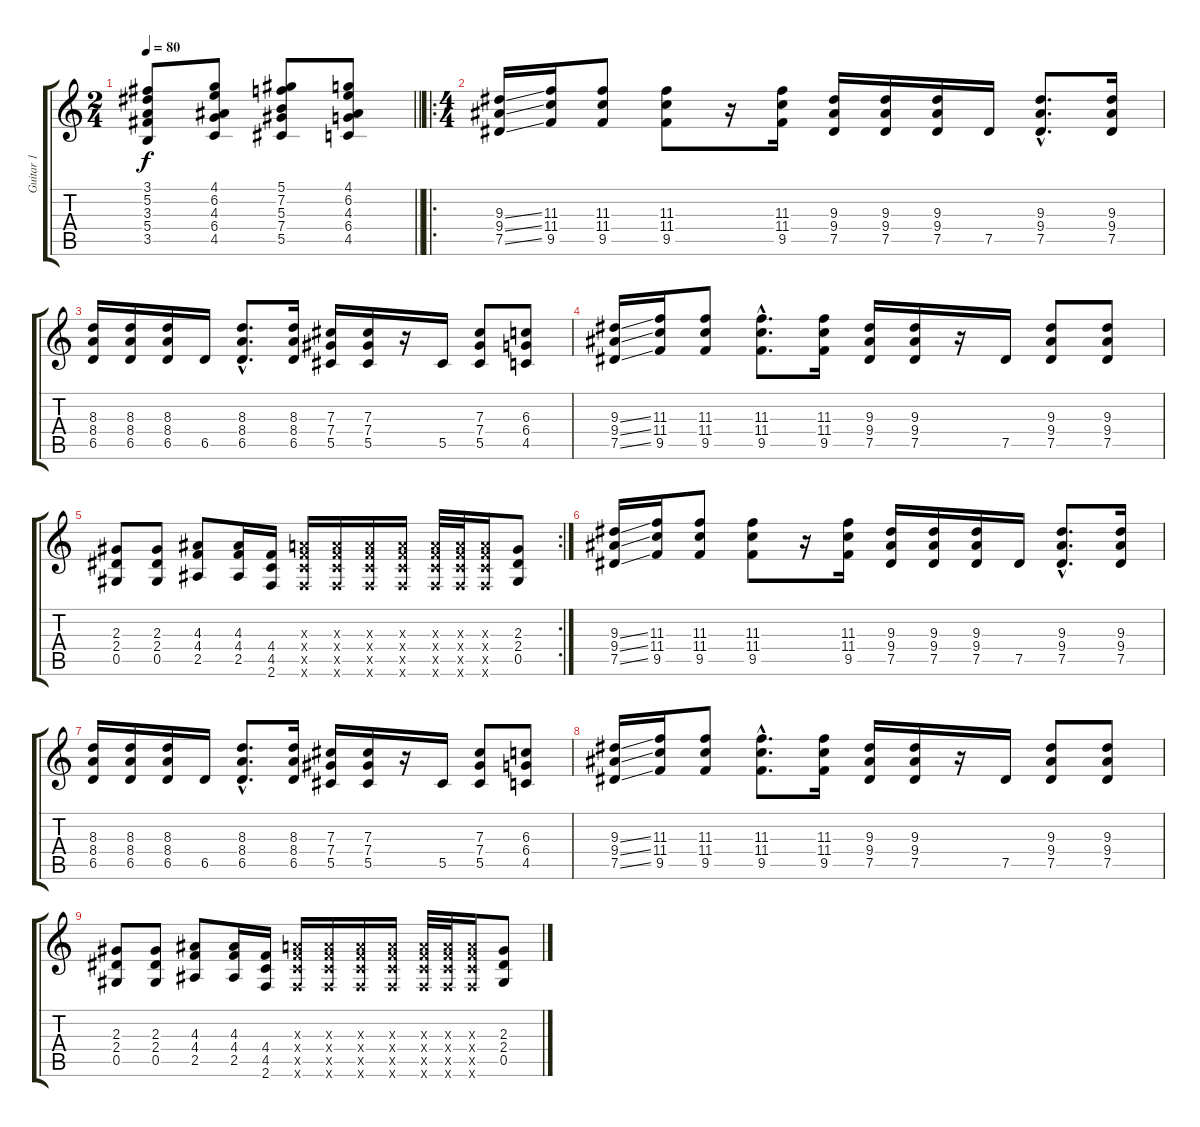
\track ("Guitar 1" "Guitar 1") {instrument overdrivenguitar}
\staff {score tabs}
\tuning (Eb4 Bb3 Gb3 Db3 Ab2 Eb2) {hide}
\ts (2 4)
\tempo 80
\clef g2
\barLineRight lightlight
\ks c
(3.1 5.2 3.3 5.4 3.5).8{dy f} (4.1 6.2 4.3 6.4 4.5).8 (5.1 7.2 5.3 7.4 5.5).8 (4.1 6.2 4.3 6.4 4.5).8 |
\ro
\ts (4 4)
(9.3{ss} 9.4{ss} 7.5{ss}).16 (11.3 11.4 9.5).16 (11.3 11.4 9.5).8 (11.3 11.4 9.5).8 r.16 (11.3 11.4 9.5).16 (9.3 9.4 7.5).16 (9.3 9.4 7.5).16 (9.3 9.4 7.5).16 7.5.16 (9.3{hac} 9.4{hac} 7.5{hac}).8{d} (9.3 9.4 7.5).16 |
(8.3 8.4 6.5).16 (8.3 8.4 6.5).16 (8.3 8.4 6.5).16 6.5.16 (8.3{hac} 8.4{hac} 6.5{hac}).8{d} (8.3 8.4 6.5).16 (7.3 7.4 5.5).16 (7.3 7.4 5.5).16 r.16 5.5.16 (7.3 7.4 5.5).8 (6.3 6.4 4.5).8 |
(9.3{ss} 9.4{ss} 7.5{ss}).16 (11.3 11.4 9.5).16 (11.3 11.4 9.5).8 (11.3{hac} 11.4{hac} 9.5{hac}).8{d} (11.3 11.4 9.5).16 (9.3 9.4 7.5).16 (9.3 9.4 7.5).16 r.16 7.5.16 (9.3 9.4 7.5).8 (9.3 9.4 7.5).8 |
\rc 2
(2.3 2.4 0.5).8 (2.3 2.4 0.5).8 (4.3 4.4 2.5).8 (4.3 4.4 2.5).16 (4.4 4.5 2.6).16 (3.3{x} 4.4{x} 4.5{x} 2.6{x}).16{volume 12} (3.3{x} 4.4{x} 4.5{x} 2.6{x}).16 (3.3{x} 4.4{x} 4.5{x} 2.6{x}).16 (3.3{x} 4.4{x} 4.5{x} 2.6{x}).16 (3.3{x} 4.4{x} 4.5{x} 2.6{x}).32 (3.3{x} 4.4{x} 4.5{x} 2.6{x}).32 (3.3{x} 4.4{x} 4.5{x} 2.6{x}).16 (2.3 2.4 0.5).8{volume 13 instrument overdrivenguitar} |
(9.3{ss} 9.4{ss} 7.5{ss}).16 (11.3 11.4 9.5).16 (11.3 11.4 9.5).8 (11.3 11.4 9.5).8 r.16 (11.3 11.4 9.5).16 (9.3 9.4 7.5).16 (9.3 9.4 7.5).16 (9.3 9.4 7.5).16 7.5.16 (9.3{hac} 9.4{hac} 7.5{hac}).8{d} (9.3 9.4 7.5).16 |
(8.3 8.4 6.5).16 (8.3 8.4 6.5).16 (8.3 8.4 6.5).16 6.5.16 (8.3{hac} 8.4{hac} 6.5{hac}).8{d} (8.3 8.4 6.5).16 (7.3 7.4 5.5).16 (7.3 7.4 5.5).16 r.16 5.5.16 (7.3 7.4 5.5).8 (6.3 6.4 4.5).8 |
(9.3{ss} 9.4{ss} 7.5{ss}).16 (11.3 11.4 9.5).16 (11.3 11.4 9.5).8 (11.3{hac} 11.4{hac} 9.5{hac}).8{d} (11.3 11.4 9.5).16 (9.3 9.4 7.5).16 (9.3 9.4 7.5).16 r.16 7.5.16 (9.3 9.4 7.5).8 (9.3 9.4 7.5).8 |
(2.3 2.4 0.5).8 (2.3 2.4 0.5).8 (4.3 4.4 2.5).8 (4.3 4.4 2.5).16 (4.4 4.5 2.6).16 (3.3{x} 4.4{x} 4.5{x} 2.6{x}).16{volume 12} (3.3{x} 4.4{x} 4.5{x} 2.6{x}).16 (3.3{x} 4.4{x} 4.5{x} 2.6{x}).16 (3.3{x} 4.4{x} 4.5{x} 2.6{x}).16 (3.3{x} 4.4{x} 4.5{x} 2.6{x}).32 (3.3{x} 4.4{x} 4.5{x} 2.6{x}).32 (3.3{x} 4.4{x} 4.5{x} 2.6{x}).16 (2.3 2.4 0.5).8{volume 13 instrument overdrivenguitar}
